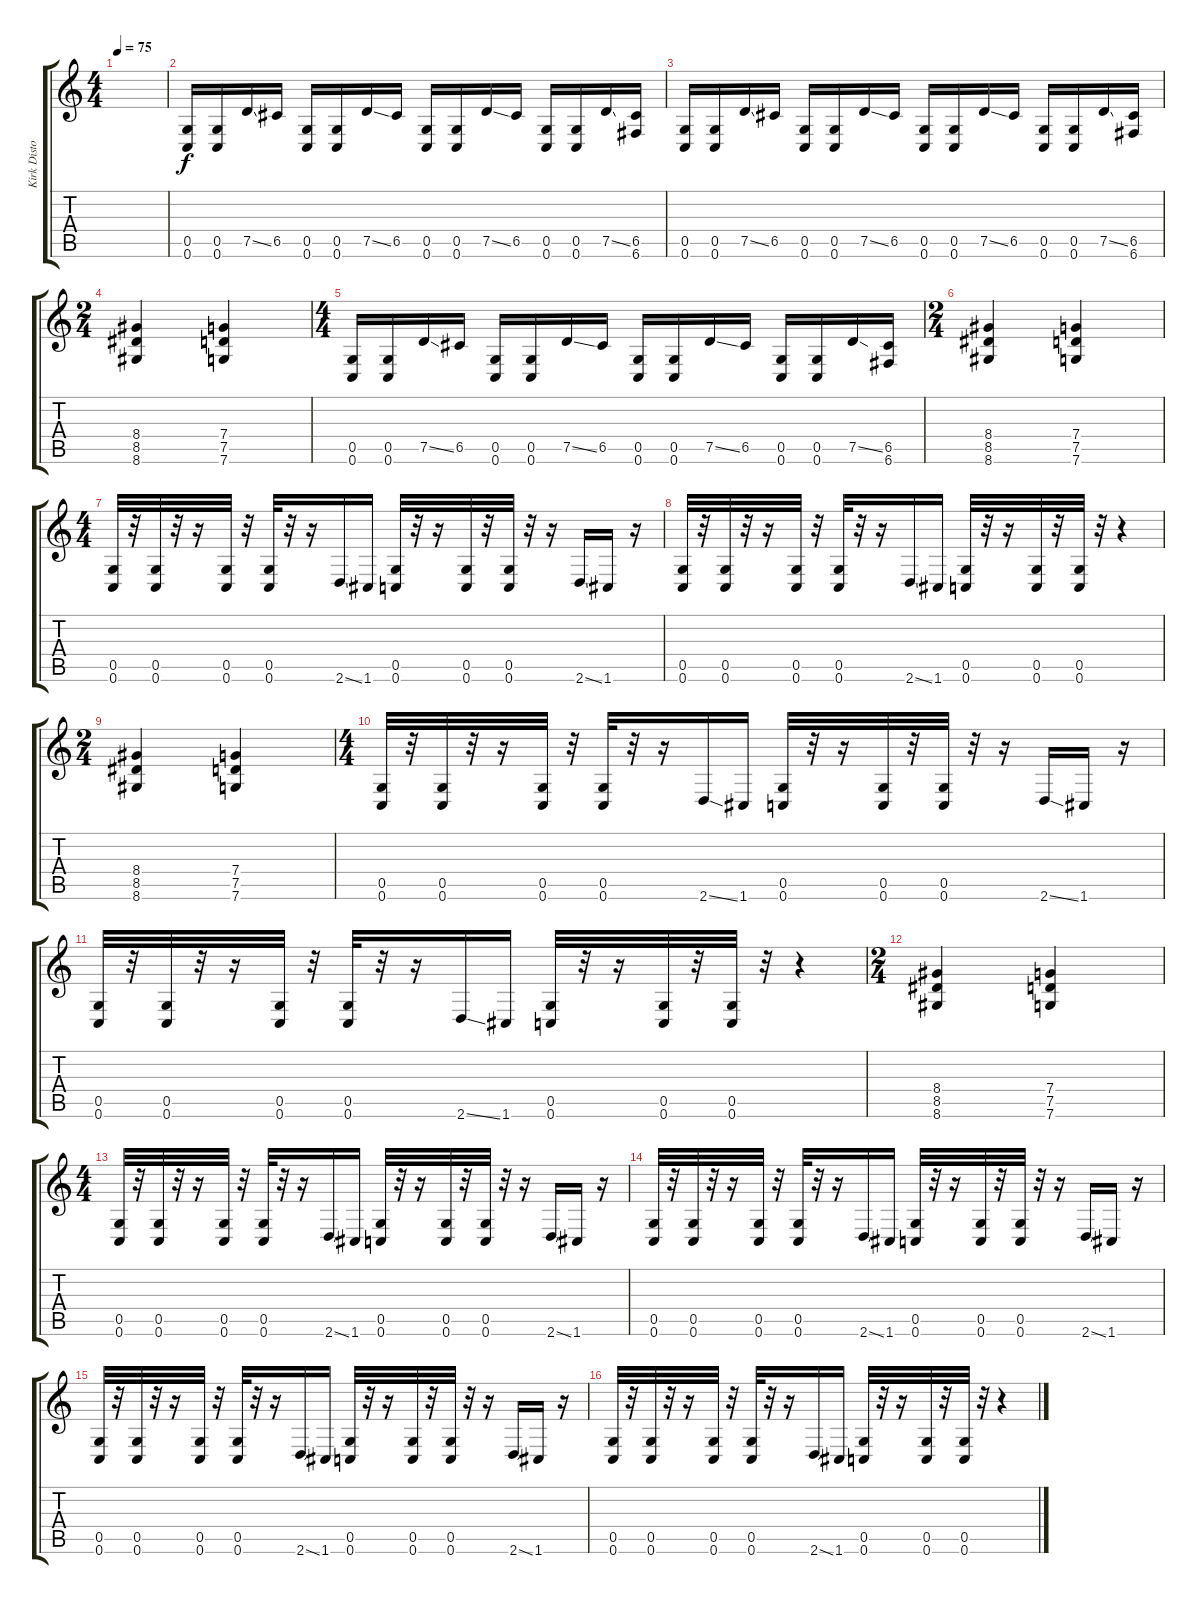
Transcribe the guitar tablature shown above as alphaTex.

\track ("Kirk Distortion" "Kirk Disto") {instrument distortionguitar}
\staff {score tabs}
\tuning (D4 A3 F3 C3 G2 C2) {hide}
\ts (4 4)
\tempo 75
\clef g2
\ks c
|
(0.5 0.6).16 (0.5 0.6).16 7.5{ss}.16 6.5.16 (0.5 0.6).16 (0.5 0.6).16 7.5{ss}.16 6.5.16 (0.5 0.6).16 (0.5 0.6).16 7.5{ss}.16 6.5.16 (0.5 0.6).16 (0.5 0.6).16 7.5{ss}.16 (6.5 6.6).16 |
(0.5 0.6).16 (0.5 0.6).16 7.5{ss}.16 6.5.16 (0.5 0.6).16 (0.5 0.6).16 7.5{ss}.16 6.5.16 (0.5 0.6).16 (0.5 0.6).16 7.5{ss}.16 6.5.16 (0.5 0.6).16 (0.5 0.6).16 7.5{ss}.16 (6.5 6.6).16 |
\ts (2 4)
(8.4 8.5 8.6).4 (7.4 7.5 7.6).4 |
\ts (4 4)
(0.5 0.6).16 (0.5 0.6).16 7.5{ss}.16 6.5.16 (0.5 0.6).16 (0.5 0.6).16 7.5{ss}.16 6.5.16 (0.5 0.6).16 (0.5 0.6).16 7.5{ss}.16 6.5.16 (0.5 0.6).16 (0.5 0.6).16 7.5{ss}.16 (6.5 6.6).16 |
\ts (2 4)
(8.4 8.5 8.6).4 (7.4 7.5 7.6).4 |
\ts (4 4)
(0.5 0.6).32 r.32 (0.5 0.6).32 r.32 r.16 (0.5 0.6).32 r.32 (0.5 0.6).32 r.32 r.16 2.6{ss}.16 1.6.16 (0.5 0.6).32 r.32 r.16 (0.5 0.6).32 r.32 (0.5 0.6).32 r.32 r.16 2.6{ss}.16 1.6.16 r.16 |
(0.5 0.6).32 r.32 (0.5 0.6).32 r.32 r.16 (0.5 0.6).32 r.32 (0.5 0.6).32 r.32 r.16 2.6{ss}.16 1.6.16 (0.5 0.6).32 r.32 r.16 (0.5 0.6).32 r.32 (0.5 0.6).32 r.32 r.4 |
\ts (2 4)
(8.4 8.5 8.6).4 (7.4 7.5 7.6).4 |
\ts (4 4)
(0.5 0.6).32 r.32 (0.5 0.6).32 r.32 r.16 (0.5 0.6).32 r.32 (0.5 0.6).32 r.32 r.16 2.6{ss}.16 1.6.16 (0.5 0.6).32 r.32 r.16 (0.5 0.6).32 r.32 (0.5 0.6).32 r.32 r.16 2.6{ss}.16 1.6.16 r.16 |
(0.5 0.6).32 r.32 (0.5 0.6).32 r.32 r.16 (0.5 0.6).32 r.32 (0.5 0.6).32 r.32 r.16 2.6{ss}.16 1.6.16 (0.5 0.6).32 r.32 r.16 (0.5 0.6).32 r.32 (0.5 0.6).32 r.32 r.4 |
\ts (2 4)
(8.4 8.5 8.6).4 (7.4 7.5 7.6).4 |
\ts (4 4)
(0.5 0.6).32 r.32 (0.5 0.6).32 r.32 r.16 (0.5 0.6).32 r.32 (0.5 0.6).32 r.32 r.16 2.6{ss}.16 1.6.16 (0.5 0.6).32 r.32 r.16 (0.5 0.6).32 r.32 (0.5 0.6).32 r.32 r.16 2.6{ss}.16 1.6.16 r.16 |
(0.5 0.6).32 r.32 (0.5 0.6).32 r.32 r.16 (0.5 0.6).32 r.32 (0.5 0.6).32 r.32 r.16 2.6{ss}.16 1.6.16 (0.5 0.6).32 r.32 r.16 (0.5 0.6).32 r.32 (0.5 0.6).32 r.32 r.16 2.6{ss}.16 1.6.16 r.16 |
(0.5 0.6).32 r.32 (0.5 0.6).32 r.32 r.16 (0.5 0.6).32 r.32 (0.5 0.6).32 r.32 r.16 2.6{ss}.16 1.6.16 (0.5 0.6).32 r.32 r.16 (0.5 0.6).32 r.32 (0.5 0.6).32 r.32 r.16 2.6{ss}.16 1.6.16 r.16 |
(0.5 0.6).32 r.32 (0.5 0.6).32 r.32 r.16 (0.5 0.6).32 r.32 (0.5 0.6).32 r.32 r.16 2.6{ss}.16 1.6.16 (0.5 0.6).32 r.32 r.16 (0.5 0.6).32 r.32 (0.5 0.6).32 r.32 r.4
